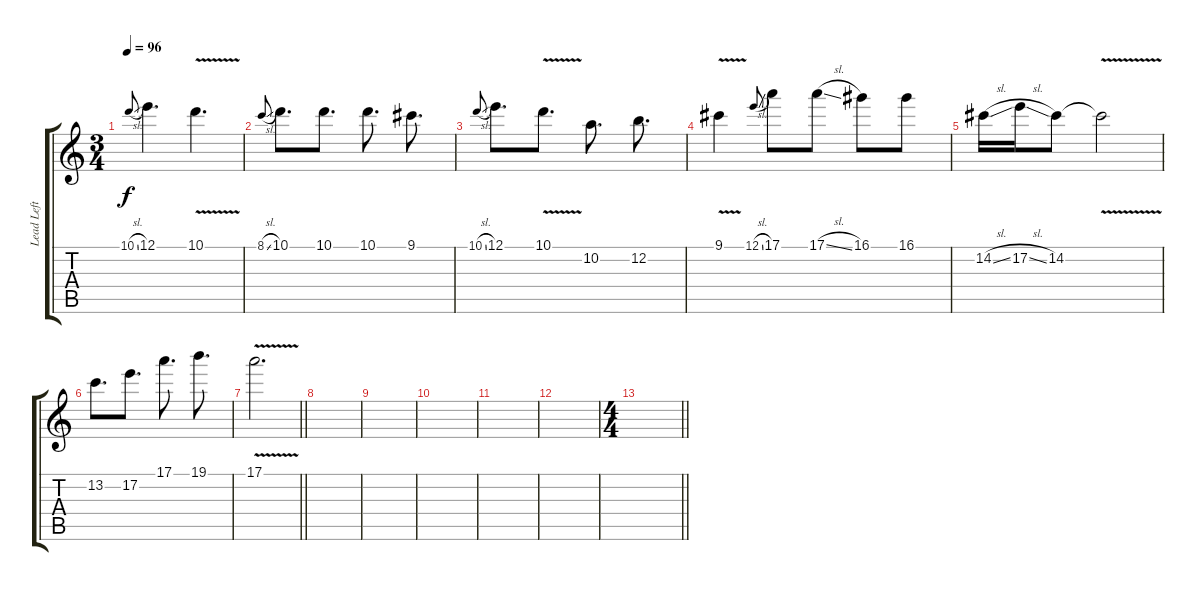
\track ("Lead Left" "Lead Left") {instrument distortionguitar}
\staff {score tabs}
\tuning (E4 B3 G3 D3 A2 D2) {hide}
\ts (3 4)
\tempo 96
\clef g2
\ks c
10.1{sl}.8{gr onbeat dy f} 12.1.4{d} 10.1{v}.4{d} |
8.1{sl}.8{gr onbeat} 10.1.8{d} 10.1.8{d} 10.1.8{d} 9.1.8{d} |
10.1{sl}.8{gr onbeat} 12.1.8{d} 10.1{v}.8{d} 10.2.8{d} 12.2.8{d} |
9.1{v}.4 12.1{sl}.8{gr onbeat} 17.1.8 17.1{sl}.8 16.1.8 16.1.8 |
14.2{sl}.16 17.2{sl}.16 14.2.8 14.2{v t}.2 |
13.2.8{d} 17.2.8{d} 17.1.8{d} 19.1.8{d} |
\barLineRight lightlight
17.1{v}.2{d} |
|
|
|
|
|
\ts (4 4)
\barLineRight lightlight
